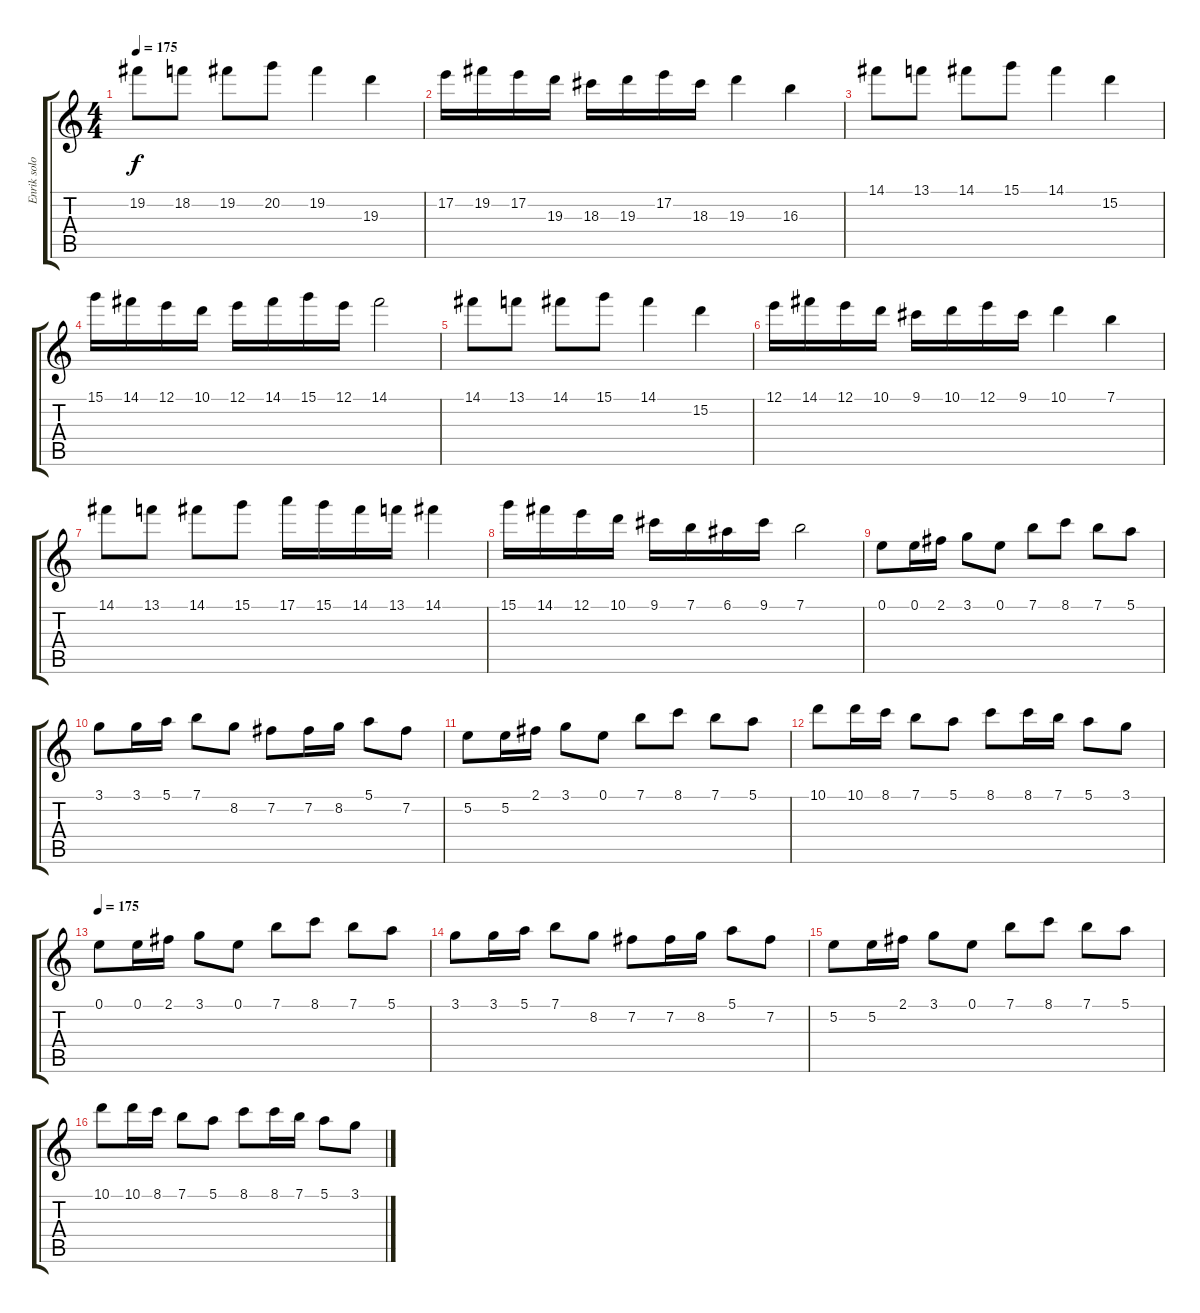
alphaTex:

\track ("Enrik solo" "Enrik solo") {instrument distortionguitar}
\staff {score tabs}
\tuning (E4 B3 G3 D3 A2 E2) {hide}
\ts (4 4)
\tempo 175
\clef g2
\ks c
19.2.8{dy f} 18.2.8 19.2.8 20.2.8 19.2.4 19.3.4 |
17.2.16 19.2.16 17.2.16 19.3.16 18.3.16 19.3.16 17.2.16 18.3.16 19.3.4 16.3.4 |
14.1.8 13.1.8 14.1.8 15.1.8 14.1.4 15.2.4 |
15.1.16 14.1.16 12.1.16 10.1.16 12.1.16 14.1.16 15.1.16 12.1.16 14.1.2 |
14.1.8 13.1.8 14.1.8 15.1.8 14.1.4 15.2.4 |
12.1.16 14.1.16 12.1.16 10.1.16 9.1.16 10.1.16 12.1.16 9.1.16 10.1.4 7.1.4 |
14.1.8 13.1.8 14.1.8 15.1.8 17.1.16 15.1.16 14.1.16 13.1.16 14.1.4 |
15.1.16 14.1.16 12.1.16 10.1.16 9.1.16 7.1.16 6.1.16 9.1.16 7.1.2 |
0.1.8 0.1.16 2.1.16 3.1.8 0.1.8 7.1.8 8.1.8 7.1.8 5.1.8 |
3.1.8 3.1.16 5.1.16 7.1.8 8.2.8 7.2.8 7.2.16 8.2.16 5.1.8 7.2.8 |
5.2.8 5.2.16 2.1.16 3.1.8 0.1.8 7.1.8 8.1.8 7.1.8 5.1.8 |
10.1.8 10.1.16 8.1.16 7.1.8 5.1.8 8.1.8 8.1.16 7.1.16 5.1.8 3.1.8 |
\tempo 175
0.1.8 0.1.16 2.1.16 3.1.8 0.1.8 7.1.8 8.1.8 7.1.8 5.1.8 |
3.1.8 3.1.16 5.1.16 7.1.8 8.2.8 7.2.8 7.2.16 8.2.16 5.1.8 7.2.8 |
5.2.8 5.2.16 2.1.16 3.1.8 0.1.8 7.1.8 8.1.8 7.1.8 5.1.8 |
10.1.8 10.1.16 8.1.16 7.1.8 5.1.8 8.1.8 8.1.16 7.1.16 5.1.8 3.1.8
